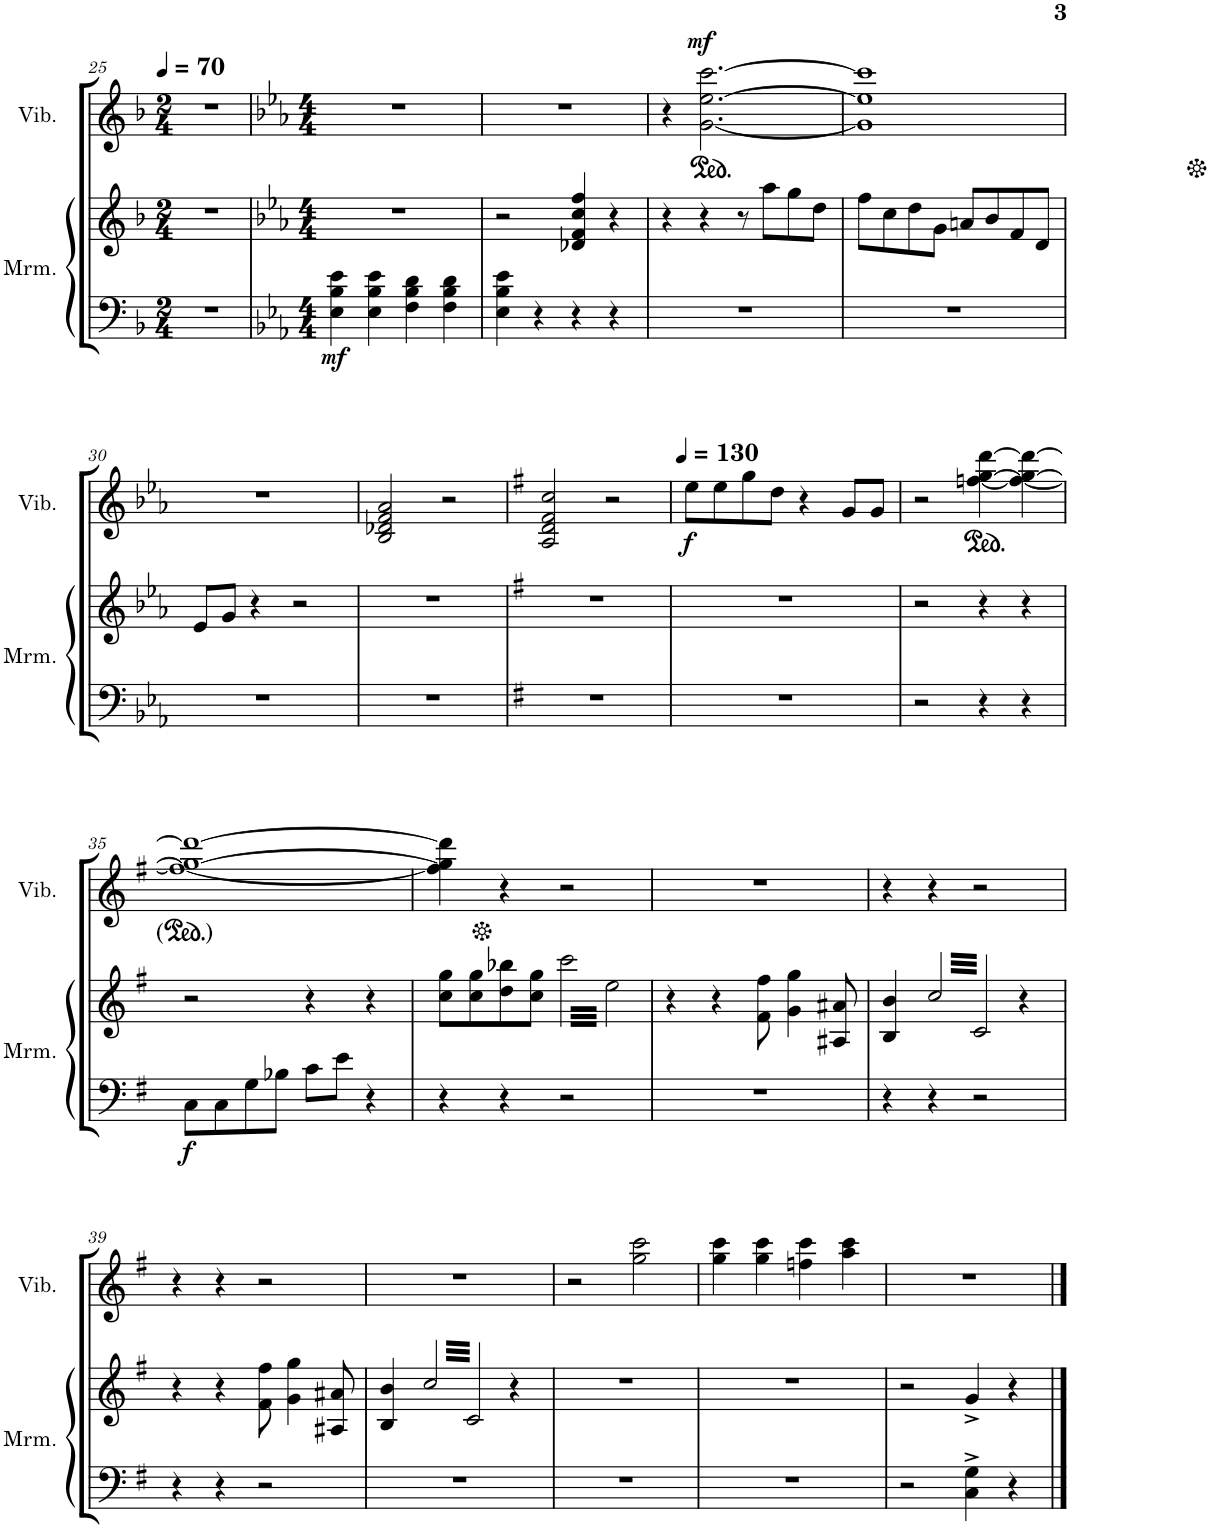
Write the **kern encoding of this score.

**kern	**kern	**dynam	**kern	**dynam
*part2	*part2	*part2	*part1	*part1
*staff3	*staff2	*staff2/3	*staff1	*staff1
*I"Marimba	*	*	*I"Vibraphone	*
*I'Mrm.	*	*	*I'Vib.	*
!!LO:PB:g=z
*clefF4	*clefG2	*	*clefG2	*
*k[b-]	*k[b-]	*	*k[b-]	*
*M2/4	*M2/4	*	*M2/4	*
*MM70	*MM70	*	*MM70	*
=25	=25	=25	=25	=25
2r	2r	.	2r	.
=26	=26	=26	=26	=26
*k[b-e-a-]	*k[b-e-a-]	*	*k[b-e-a-]	*
*M4/4	*M4/4	*	*M4/4	*
!	!	!LO:DY:b=2	!	!
4E-\ 4B-\ 4e-\	1r	mf	1r	.
4E-\ 4B-\ 4e-\	.	.	.	.
4F\ 4B-\ 4d\	.	.	.	.
4F\ 4B-\ 4d\	.	.	.	.
=27	=27	=27	=27	=27
4E-\ 4B-\ 4e-\	2r	.	1r	.
4r	.	.	.	.
4r	4d-X/ 4f/ 4cc/ 4ff/	.	.	.
4r	4r	.	.	.
=28	=28	=28	=28	=28
1r	4r	.	4r	.
*	*	*	*ped	*
!	!	!	!	!LO:DY:a
.	4r	.	[2.g\ [2.ee-\ [2.ccc\	mf
.	8r	.	.	.
.	8aa-\L	.	.	.
.	8gg\	.	.	.
.	8dd\J	.	.	.
=29	=29	=29	=29	=29
1r	8ff\L	.	1g] 1ee-] 1ccc]	.
.	8cc\	.	.	.
.	8dd\	.	.	.
.	8g\J	.	.	.
.	8an/L	.	.	.
.	8b-/	.	.	.
.	8f/	.	.	.
.	8d/J	.	.	.
!!LO:LB:g=z
=30	=30	=30	=30	=30
*	*	*	*Xped	*
1r	8e-/L	.	1r	.
.	8g/J	.	.	.
.	4r	.	.	.
.	2r	.	.	.
=31	=31	=31	=31	=31
1r	1r	.	2B-/ 2d-X/ 2f/ 2a-/	.
.	.	.	2r	.
=32	=32	=32	=32	=32
*k[f#]	*k[f#]	*	*k[f#]	*
1r	1r	.	2A/ 2d/ 2f#/ 2cc/	.
.	.	.	2r	.
=33	=33	=33	=33	=33
*	*	*	*MM130	*
!	!	!	!	!LO:DY:b
1r	1r	.	8ee\L	f
.	.	.	8ee\	.
.	.	.	8gg\	.
.	.	.	8dd\J	.
.	.	.	4r	.
.	.	.	8g/L	.
.	.	.	8g/J	.
=34	=34	=34	=34	=34
2r	2r	.	2r	.
*	*	*	*ped	*
4r	4r	.	[4ffn\ [4gg\ [4ddd\	.
4r	4r	.	4ff\_ 4gg\_ 4ddd\_	.
!!LO:LB:g=z
=35	=35	=35	=35	=35
!	!	!LO:DY:b=2	!	!
8C\L	2r	f	1ff_ 1gg_ 1ddd_	.
8C\	.	.	.	.
8G\	.	.	.	.
8B-X\J	.	.	.	.
8c\L	4r	.	.	.
8e\J	.	.	.	.
4r	4r	.	.	.
=36	=36	=36	=36	=36
4r	8cc\ 8gg\L	.	4ff\] 4gg\] 4ddd\]	.
.	8cc\ 8gg\	.	.	.
*	*	*	*Xped	*
4r	8dd\ 8bb-X\	.	4r	.
.	8cc\ 8gg\J	.	.	.
*	*tremolo	*	*	*
2r	64ccc\LLLL	.	2r	.
.	64ee\	.	.	.
.	64ccc\	.	.	.
.	64ee\	.	.	.
.	64ccc\	.	.	.
.	64ee\	.	.	.
.	64ccc\	.	.	.
.	64ee\	.	.	.
.	64ccc\	.	.	.
.	64ee\	.	.	.
.	64ccc\	.	.	.
.	64ee\	.	.	.
.	64ccc\	.	.	.
.	64ee\	.	.	.
.	64ccc\	.	.	.
.	64ee\	.	.	.
.	64ccc\	.	.	.
.	64ee\	.	.	.
.	64ccc\	.	.	.
.	64ee\	.	.	.
.	64ccc\	.	.	.
.	64ee\	.	.	.
.	64ccc\	.	.	.
.	64ee\	.	.	.
.	64ccc\	.	.	.
.	64ee\	.	.	.
.	64ccc\	.	.	.
.	64ee\	.	.	.
.	64ccc\	.	.	.
.	64ee\	.	.	.
.	64ccc\	.	.	.
.	64ee\JJJJ	.	.	.
*	*Xtremolo	*	*	*
=37	=37	=37	=37	=37
1r	4r	.	1r	.
.	.	.	.	.
.	.	.	.	.
.	.	.	.	.
.	.	.	.	.
.	.	.	.	.
.	.	.	.	.
.	.	.	.	.
.	.	.	.	.
.	.	.	.	.
.	.	.	.	.
.	.	.	.	.
.	.	.	.	.
.	.	.	.	.
.	.	.	.	.
.	.	.	.	.
.	4r	.	.	.
.	8f#\ 8ff#\	.	.	.
.	4g\ 4gg\	.	.	.
.	8A#X/ 8a#X/	.	.	.
=38	=38	=38	=38	=38
4r	4B/ 4b/	.	4r	.
*	*tremolo	*	*	*
4r	64cc/LLLL	.	4r	.
.	64c/	.	.	.
.	64cc/	.	.	.
.	64c/	.	.	.
.	64cc/	.	.	.
.	64c/	.	.	.
.	64cc/	.	.	.
.	64c/	.	.	.
.	64cc/	.	.	.
.	64c/	.	.	.
.	64cc/	.	.	.
.	64c/	.	.	.
.	64cc/	.	.	.
.	64c/	.	.	.
.	64cc/	.	.	.
.	64c/	.	.	.
2r	64cc/	.	2r	.
.	64c/	.	.	.
.	64cc/	.	.	.
.	64c/	.	.	.
.	64cc/	.	.	.
.	64c/	.	.	.
.	64cc/	.	.	.
.	64c/	.	.	.
.	64cc/	.	.	.
.	64c/	.	.	.
.	64cc/	.	.	.
.	64c/	.	.	.
.	64cc/	.	.	.
.	64c/	.	.	.
.	64cc/	.	.	.
.	64c/JJJJ	.	.	.
*	*Xtremolo	*	*	*
.	4r	.	.	.
.	.	.	.	.
.	.	.	.	.
.	.	.	.	.
.	.	.	.	.
.	.	.	.	.
.	.	.	.	.
.	.	.	.	.
.	.	.	.	.
.	.	.	.	.
.	.	.	.	.
.	.	.	.	.
.	.	.	.	.
.	.	.	.	.
.	.	.	.	.
.	.	.	.	.
!!LO:LB:g=z
=39	=39	=39	=39	=39
4r	4r	.	4r	.
4r	4r	.	4r	.
2r	8f#\ 8ff#\	.	2r	.
.	4g\ 4gg\	.	.	.
.	8A#X/ 8a#X/	.	.	.
=40	=40	=40	=40	=40
1r	4B/ 4b/	.	1r	.
*	*tremolo	*	*	*
.	64cc/LLLL	.	.	.
.	64c/	.	.	.
.	64cc/	.	.	.
.	64c/	.	.	.
.	64cc/	.	.	.
.	64c/	.	.	.
.	64cc/	.	.	.
.	64c/	.	.	.
.	64cc/	.	.	.
.	64c/	.	.	.
.	64cc/	.	.	.
.	64c/	.	.	.
.	64cc/	.	.	.
.	64c/	.	.	.
.	64cc/	.	.	.
.	64c/	.	.	.
.	64cc/	.	.	.
.	64c/	.	.	.
.	64cc/	.	.	.
.	64c/	.	.	.
.	64cc/	.	.	.
.	64c/	.	.	.
.	64cc/	.	.	.
.	64c/	.	.	.
.	64cc/	.	.	.
.	64c/	.	.	.
.	64cc/	.	.	.
.	64c/	.	.	.
.	64cc/	.	.	.
.	64c/	.	.	.
.	64cc/	.	.	.
.	64c/JJJJ	.	.	.
*	*Xtremolo	*	*	*
.	4r	.	.	.
.	.	.	.	.
.	.	.	.	.
.	.	.	.	.
.	.	.	.	.
.	.	.	.	.
.	.	.	.	.
.	.	.	.	.
.	.	.	.	.
.	.	.	.	.
.	.	.	.	.
.	.	.	.	.
.	.	.	.	.
.	.	.	.	.
.	.	.	.	.
.	.	.	.	.
=41	=41	=41	=41	=41
1r	1r	.	2r	.
.	.	.	2gg\ 2ccc\	.
=42	=42	=42	=42	=42
1r	1r	.	4gg\ 4ccc\	.
.	.	.	4gg\ 4ccc\	.
.	.	.	4ffn\ 4ccc\	.
.	.	.	4aa\ 4ccc\	.
=43	=43	=43	=43	=43
2r	2r	.	1r	.
4C\^ 4G\^	4g^/	.	.	.
4r	4r	.	.	.
==	==	==	==	==
*-	*-	*-	*-	*-
